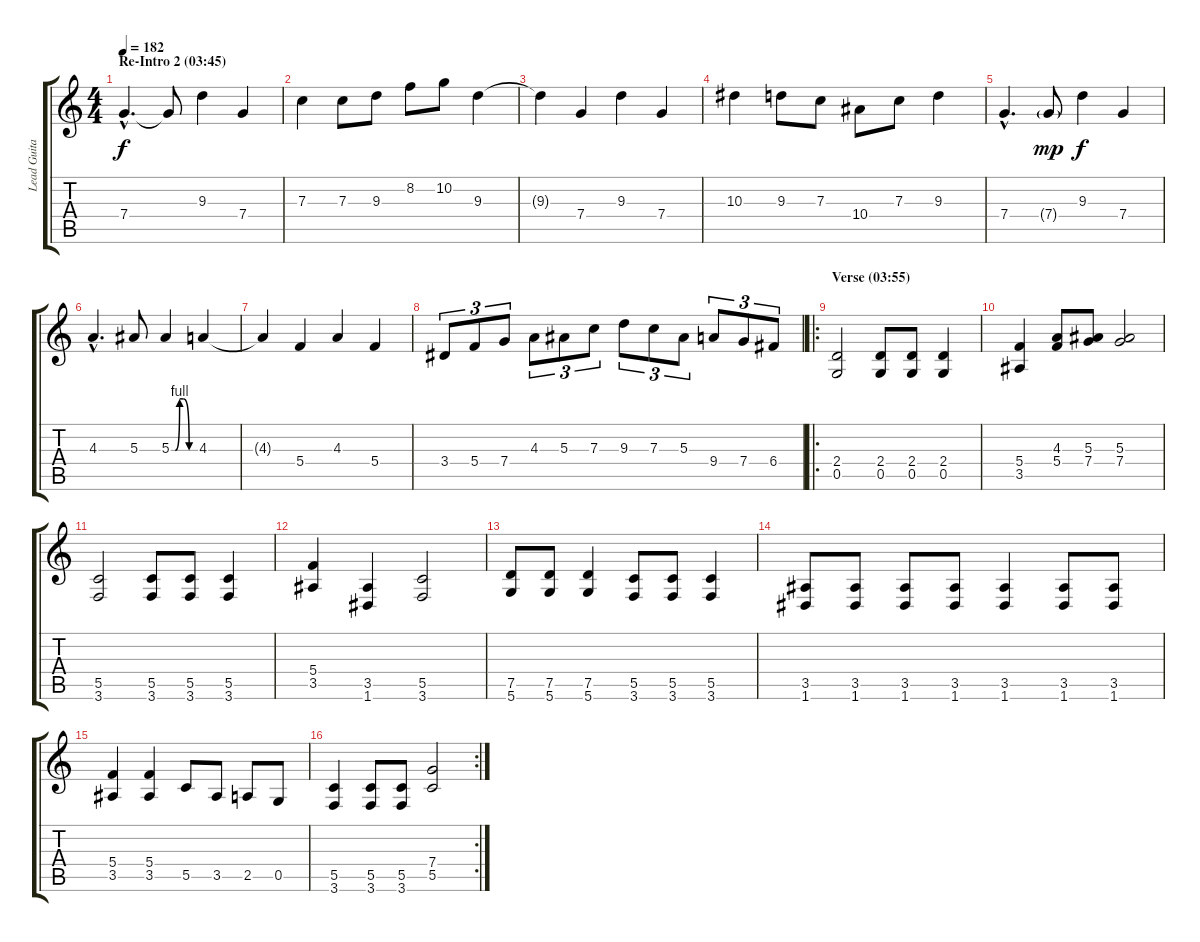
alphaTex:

\track ("Lead Guitar" "Lead Guita") {instrument distortionguitar}
\staff {score tabs}
\tuning (D4 A3 F3 C3 G2 D2) {hide}
\ts (4 4)
\section ("" "Re-Intro 2 (03:45)")
\tempo 182
\clef g2
\ks c
7.4{hac}.4{d dy f} 7.4{t}.8 9.3.4 7.4.4 |
7.3.4 7.3.8 9.3.8 8.2.8 10.2.8 9.3.4 |
9.3{t}.4 7.4.4 9.3.4 7.4.4 |
10.3.4 9.3.8 7.3.8 10.4.8 7.3.8 9.3.4 |
7.4{hac}.4{d} 7.4{g}.8{dy mp} 9.3.4{dy f} 7.4.4 |
4.3{hac}.4{d} 5.3.8 5.3{be (custom 0 0 10 0 21 4 30 4 45 0 60 0)}.4 4.3.4 |
4.3{t}.4 5.4.4 4.3.4 5.4.4 |
3.4.8{tu (3 2)} 5.4.8{tu (3 2)} 7.4.8{tu (3 2)} 4.3.8{tu (3 2)} 5.3.8{tu (3 2)} 7.3.8{tu (3 2)} 9.3.8{tu (3 2)} 7.3.8{tu (3 2)} 5.3.8{tu (3 2)} 9.4.8{tu (3 2)} 7.4.8{tu (3 2)} 6.4.8{tu (3 2)} |
\ro
\section ("" "Verse (03:55)")
(2.4 0.5).2 (2.4 0.5).8 (2.4 0.5).8 (2.4 0.5).4 |
(5.4 3.5).4 (4.3 5.4).8 (5.3 7.4).8 (5.3 7.4).2 |
(5.5 3.6).2 (5.5 3.6).8 (5.5 3.6).8 (5.5 3.6).4 |
(5.4 3.5).4 (3.5 1.6).4 (5.5 3.6).2 |
(7.5 5.6).8 (7.5 5.6).8 (7.5 5.6).4 (5.5 3.6).8 (5.5 3.6).8 (5.5 3.6).4 |
(3.5 1.6).8 (3.5 1.6).8 (3.5 1.6).8 (3.5 1.6).8 (3.5 1.6).4 (3.5 1.6).8 (3.5 1.6).8 |
(5.4 3.5).4 (5.4 3.5).4 5.5.8 3.5.8 2.5.8 0.5.8 |
\rc 2
(5.5 3.6).4 (5.5 3.6).8 (5.5 3.6).8 (7.4 5.5).2
